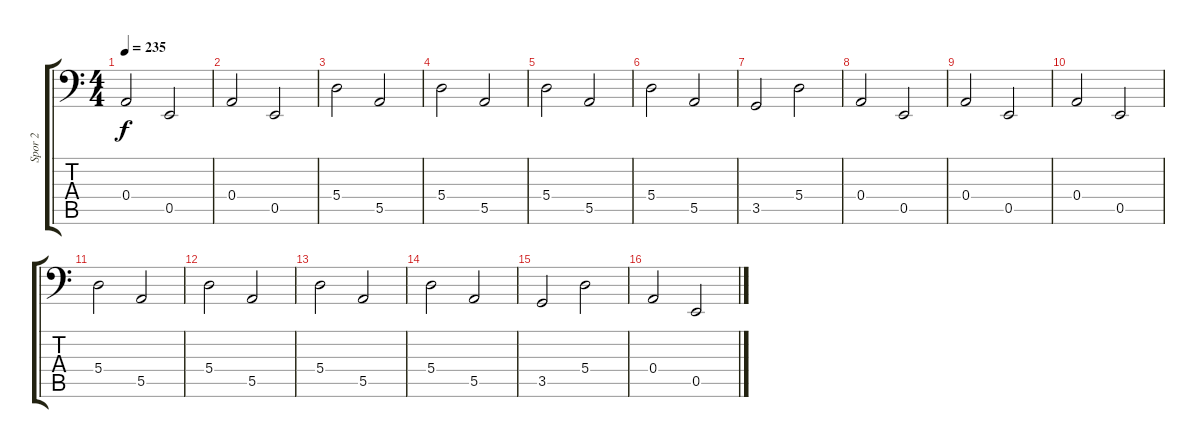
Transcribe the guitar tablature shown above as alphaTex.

\track ("Spor 2" "Spor 2") {instrument acousticguitarnylon}
\staff {score tabs}
\tuning (C3 G2 D2 A1 E1 B0) {hide}
\ts (4 4)
\tempo 235
\clef f4
\ks c
0.4.2{dy f} 0.5.2 |
0.4.2 0.5.2 |
5.4.2 5.5.2 |
5.4.2 5.5.2 |
5.4.2 5.5.2 |
5.4.2 5.5.2 |
3.5.2 5.4.2 |
0.4.2 0.5.2 |
0.4.2 0.5.2 |
0.4.2 0.5.2 |
5.4.2 5.5.2 |
5.4.2 5.5.2 |
5.4.2 5.5.2 |
5.4.2 5.5.2 |
3.5.2 5.4.2 |
0.4.2 0.5.2
